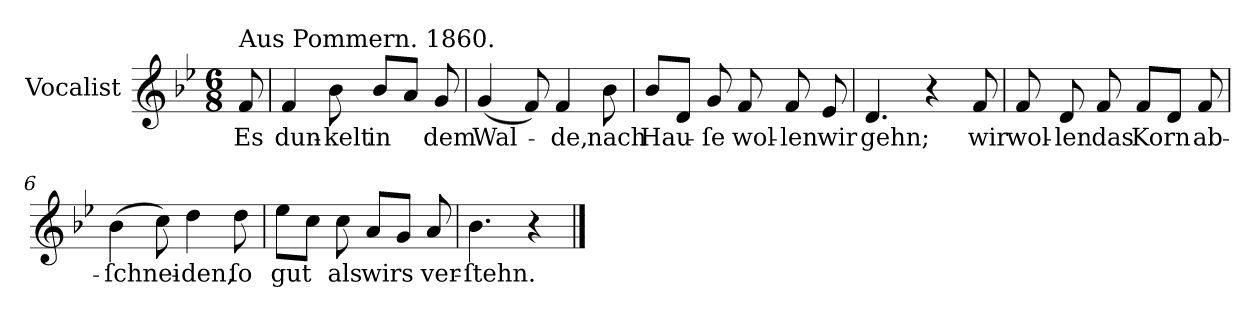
**kern	**text
*part1	*part1
*staff1	*staff1
*I"Vocalist	*
*k[b-e-]	*
*B-:	*
*M6/8	*
=	=
!LO:TX:a:t=Aus Pommern. 1860.	!
8f	Es
=1	=1
4f	dun-
8b-	-kelt
8b-L	in
8aJ	.
8g	dem
=2	=2
(4g	Wal-
8f)	.
4f	-de,
8b-	nach
=3	=3
8b-L	Hau-
8dJ	.
8g	-ſe
8f	wol-
8f	-len
8e-	wir
=4	=4
4.d	gehn;
4r	.
8f	wir
=5	=5
8f	wol-
8d	-len
8f	das
8fL	Korn
8dJ	.
8f	ab-
=6	=6
(4b-	-ſchnei-
8cc)	.
4dd	-den,
8dd	ſo
=7	=7
8ee-L	gut
8ccJ	.
8cc	als
8aL	wirs
8gJ	.
8a	ver-
=8	=8
4.b-	-ſtehn.
4r	.
==	==
*-	*-
